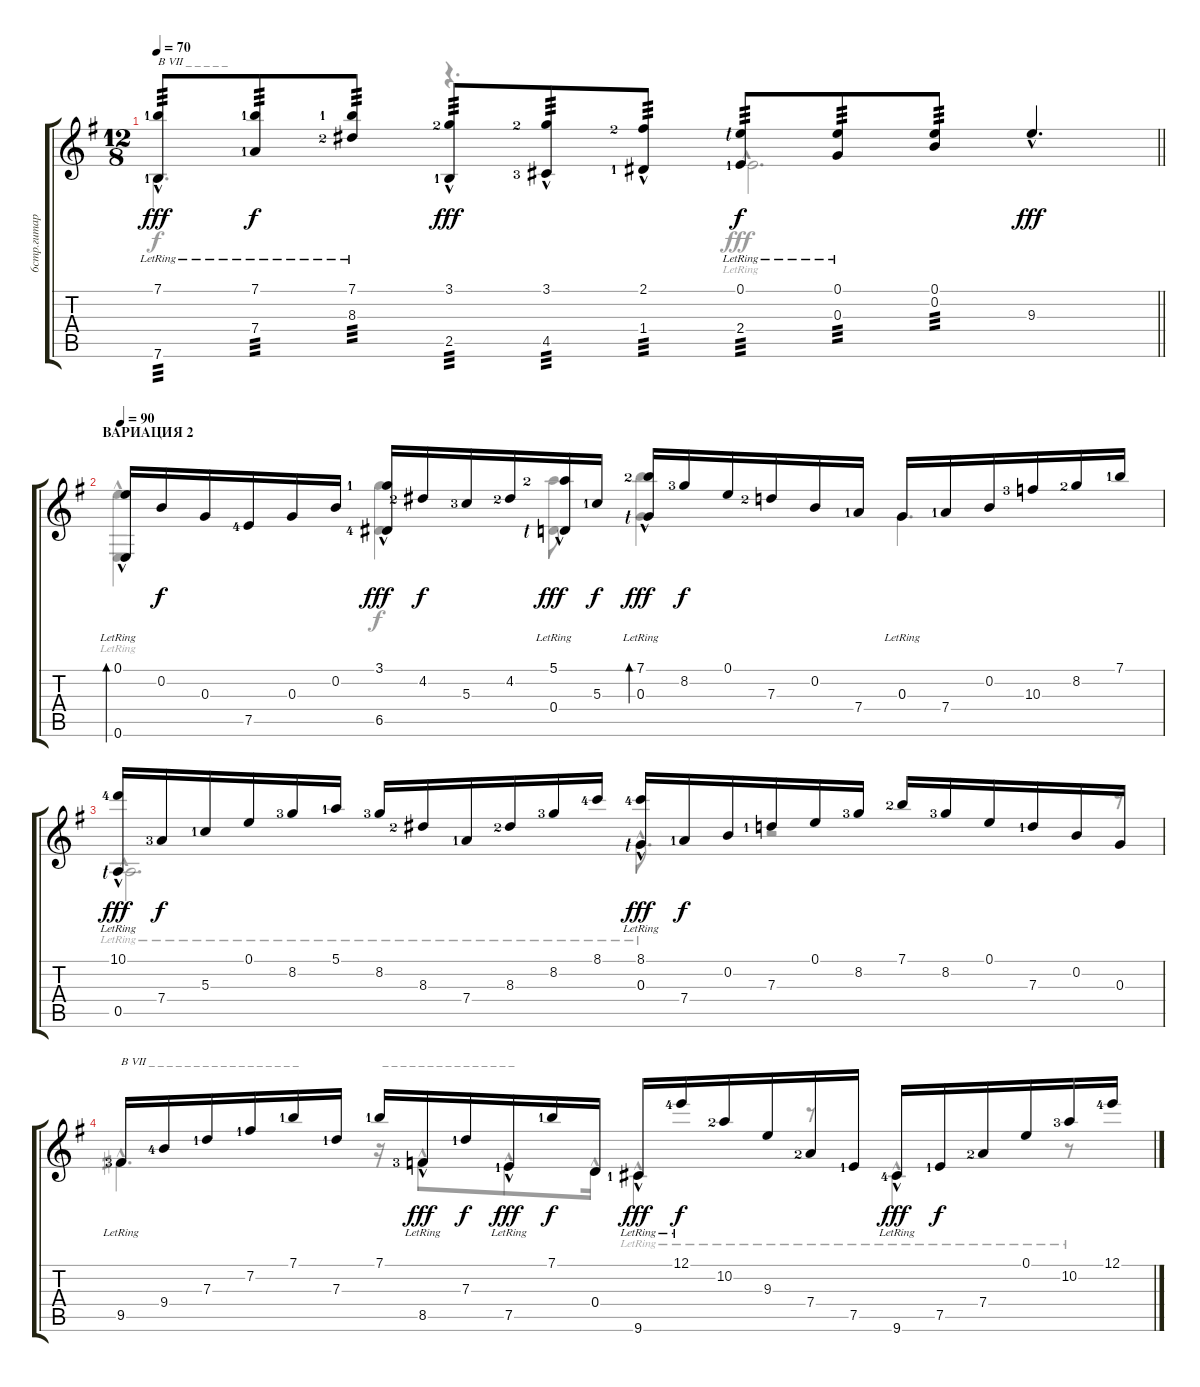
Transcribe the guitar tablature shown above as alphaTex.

\track ("6стр.гитара " "6стр.гитар") {instrument acousticguitarnylon}
\staff {score tabs}
\tuning (E4 B3 G3 D3 A2 E2) {hide}
\voice
\ts (12 8)
\tempo 70
\clef g2
\barLineRight lightlight
\ks eminor
(7.1{lr lf 2} 7.6{hac lf 2}).8{txt "B VII _ _ _ _ _ " tp 3 dy fff} (7.1{lr lf 2} 7.4{lf 2}).8{tp 3 dy f} (7.1{lr lf 2} 8.3{lf 3}).8{tp 3} (3.1{lf 3} 2.5{hac lf 2}).8{tp 3 dy fff} (3.1{lf 3} 4.5{hac lf 4}).8{tp 3} (2.1{lf 3} 1.4{hac lf 2}).8{tp 3} (0.1{lr lf 1} 2.4{lf 2}).8{tp 3 dy f} (0.1{lr} 0.3).8{tp 3} (0.1 0.2).8{tp 3} 9.3{hac}.4{d dy fff} |
\section ("" "ВАРИАЦИЯ 2")
\tempo 90
(0.1 0.6{hac lr}).16{bd 480} 0.2.16{dy f} 0.3.16 7.5{lf 5}.16 0.3.16 0.2.16 (3.1{lf 2} 6.5{hac lf 5}).16{dy fff} 4.2{lf 3}.16{dy f} 5.3{lf 4}.16 4.2{lf 3}.16 (5.1{lf 3} 0.4{hac lr lf 1}).16{dy fff} 5.3{lf 2}.16{dy f} (7.1{lf 3} 0.3{hac lr lf 1}).16{bd 480 dy fff} 8.2{lf 4}.16{dy f} 0.1.16 7.3{lf 3}.16 0.2.16 7.4{lf 2}.16 0.3{lr}.16 7.4{lf 2}.16 0.2.16 10.3{lf 4}.16 8.2{lf 3}.16 7.1{lf 2}.16 |
(10.1{lf 5} 0.5{hac lr lf 1}).16{dy fff} 7.4{lf 4}.16{dy f} 5.3{lf 2}.16 0.1.16 8.2{lf 4}.16 5.1{lf 2}.16 8.2{lf 4}.16 8.3{lf 3}.16 7.4{lf 2}.16 8.3{lf 3}.16 8.2{lf 4}.16 8.1{lf 5}.16 (8.1{lf 5} 0.3{hac lr lf 1}).16{dy fff} 7.4{lf 2}.16{dy f} 0.2.16 7.3{lf 2}.16 0.1.16 8.2{lf 4}.16 7.1{lf 3}.16 8.2{lf 4}.16 0.1.16 7.3{lf 2}.16 0.2.16 0.3.16 |
9.5{lr lf 4}.16{txt "B VII _ _ _ _ _ _ _ _ _ _ _ _ _ _ _ _ _"} 9.4{lf 5}.16 7.3{lf 2}.16 7.2{lf 2}.16 7.1{lf 2}.16 7.3{lf 2}.16 7.1{lf 2}.16{txt " _ _ _ _ _ _ _ _ _ _ _ _ _ _ _ "} 8.5{hac lr lf 4}.16{dy fff} 7.3{lf 2}.16{dy f} 7.5{hac lr lf 2}.16{dy fff} 7.1{lf 2}.16{dy f} 0.4.16 9.6{hac lr lf 2}.16{dy fff} 12.1{lr lf 5}.16{dy f} 10.2{lf 3}.16 9.3.16 7.4{lf 3}.16 7.5{lf 2}.16 9.6{hac lr lf 5}.16{dy fff} 7.5{lf 2}.16{dy f} 7.4{lf 3}.16 0.1.16 10.2{lf 4}.16 12.1{lf 5}.16
\voice
\clef g2
\ottava regular
\simile none
\barLineRight lightlight
\ks eminor
7.6.4{d dy f} r.4{d} 2.4{hac lr}.2{d dy fff} |
(0.1 0.6{hac lr}).4{d} (3.1 6.5).4{dy f} (5.1 0.4).8 (7.1 0.3).4{d} 0.3.4{d} |
0.5{hac lr}.2{d dy fff} 0.3{hac lr}.8{d} r.2 r.16 |
9.5{hac}.4{d} r.16 8.5{hac}.8 7.5{hac}.8 0.4{hac}.16 9.6{hac lr}.4 r.8 9.6{hac lr}.4 r.8
